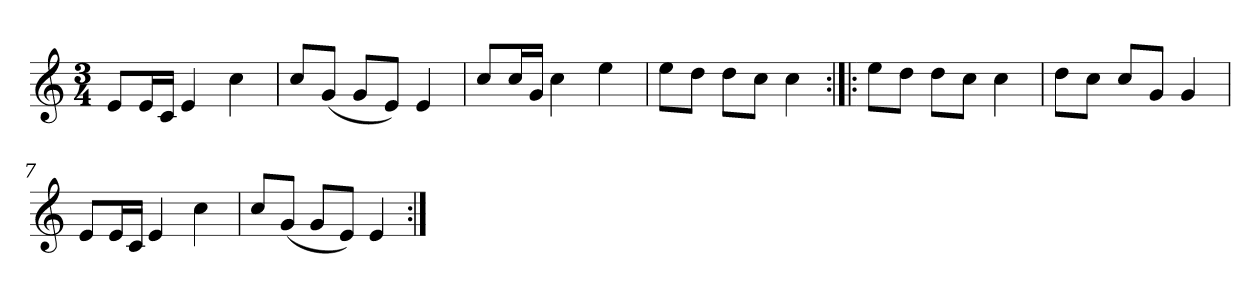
**kern
*part1
*staff1
*clefG2
*k[]
*C:
*M3/4
*MM120
=1
8e/L
16e/L
16c/JJ
4e
4cc
=2
8cc/L
(8g/J
8g/L
8e/J)
4e
=3
8cc/L
16cc/L
16g/JJ
4cc
4ee
=4
8ee\L
8dd\J
8dd\L
8cc\J
4cc
=5:|!|:
8ee\L
8dd\J
8dd\L
8cc\J
4cc
=6
8dd\L
8cc\J
8cc/L
8g/J
4g
=7
8e/L
16e/L
16c/JJ
4e
4cc
=8
8cc/L
(8g/J
8g/L
8e/J)
4e
=:|!
*-
